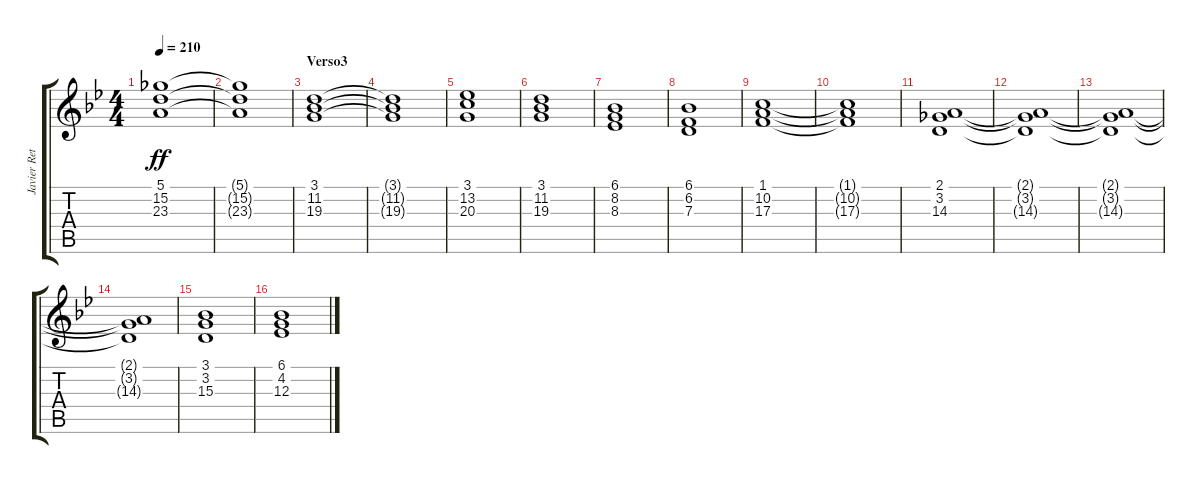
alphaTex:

\track ("Javier Retamozo" "Javier Ret") {instrument stringensemble1}
\staff {score tabs}
\tuning (E4 B3 G3 D3 A2 E2) {hide}
\ts (4 4)
\tempo 210
\clef g2
\ks gminor
(5.1{t} 15.2{t} 23.3{t}).1{dy ff} |
(5.1{t} 15.2{t} 23.3{t}).1 |
\section ("" "Verso3")
(3.1 11.2 19.3).1{volume 9} |
(3.1{t} 11.2{t} 19.3{t}).1 |
(3.1 13.2 20.3).1 |
(3.1 11.2 19.3).1 |
(6.1 8.2 8.3).1 |
(6.1 6.2 7.3).1 |
(1.1 10.2 17.3).1 |
(1.1{t} 10.2{t} 17.3{t}).1 |
(2.1 3.2 14.3).1 |
(2.1{t} 3.2{t} 14.3{t}).1 |
(2.1{t} 3.2{t} 14.3{t}).1 |
(2.1{t} 3.2{t} 14.3{t}).1 |
(3.1 3.2 15.3).1 |
(6.1 4.2 12.3).1
